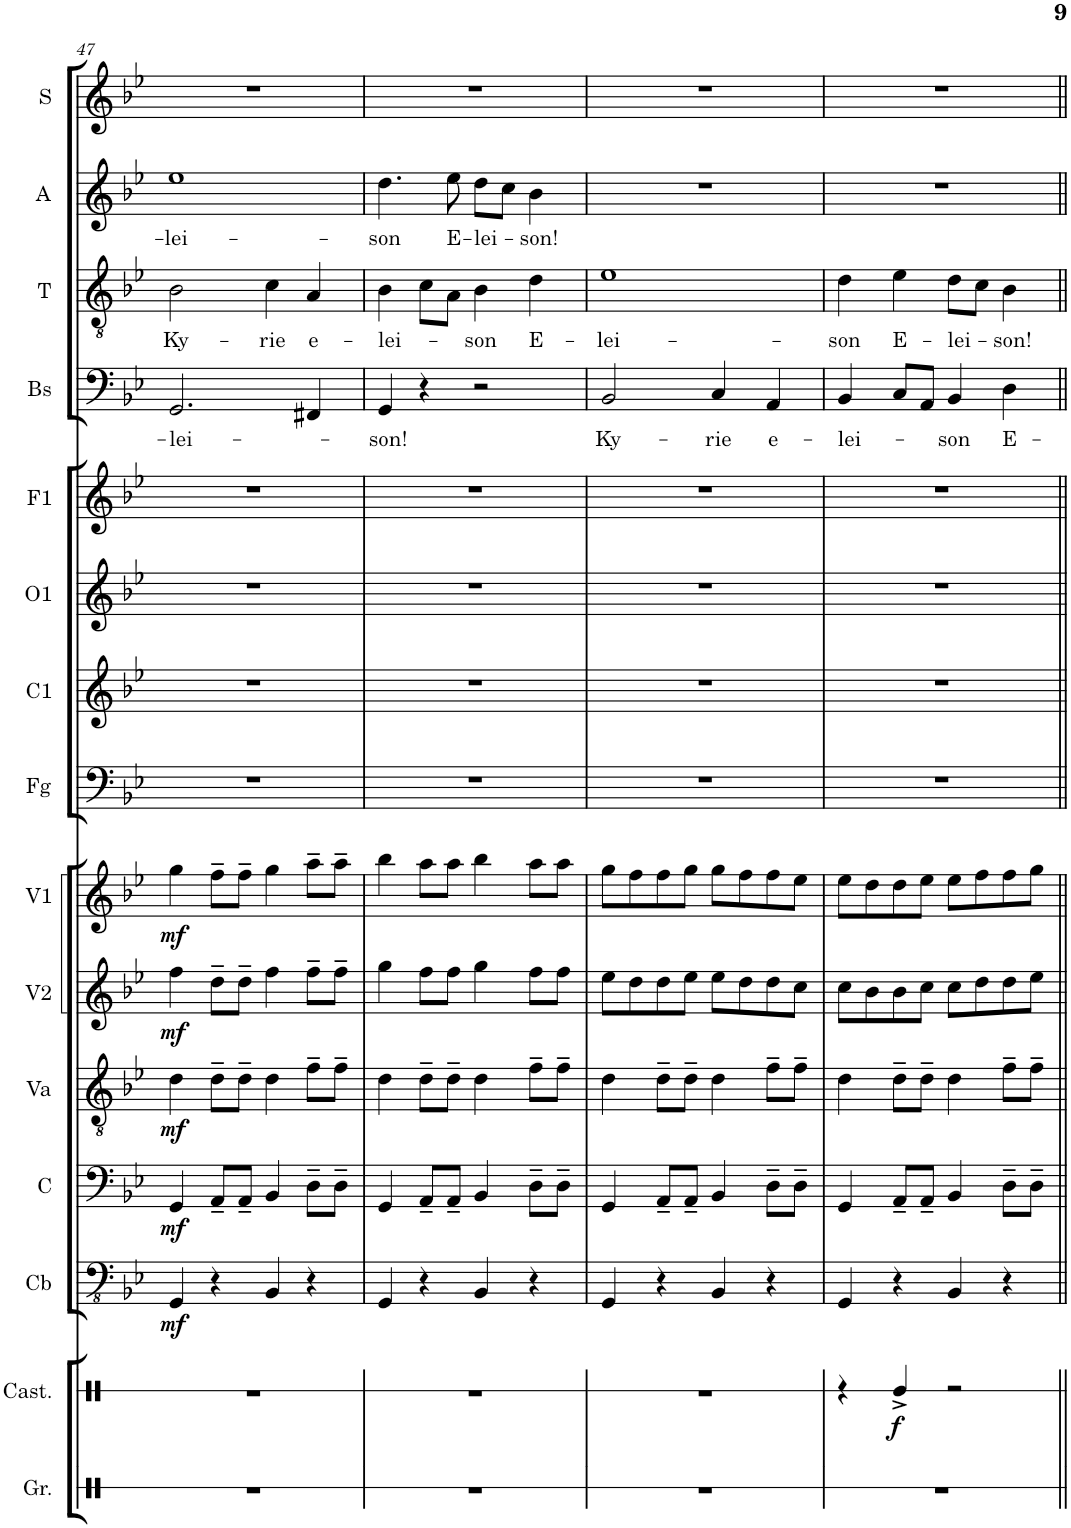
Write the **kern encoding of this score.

**kern	**kern	**dynam	**kern	**dynam	**kern	**dynam	**kern	**dynam	**kern	**dynam	**kern	**dynam	**kern	**kern	**kern	**kern	**kern	**text	**kern	**text	**kern	**text	**kern
*part15	*part14	*part14	*part13	*part13	*part12	*part12	*part11	*part11	*part10	*part10	*part9	*part9	*part8	*part7	*part6	*part5	*part4	*part4	*part3	*part3	*part2	*part2	*part1
*staff15	*staff14	*staff14	*staff13	*staff13	*staff12	*staff12	*staff11	*staff11	*staff10	*staff10	*staff9	*staff9	*staff8	*staff7	*staff6	*staff5	*staff4	*staff4	*staff3	*staff3	*staff2	*staff2	*staff1
*I"Grancassa	*I"Castagnette	*	*I"Cb	*	*I"C	*	*I"Va	*	*I"V2	*	*I"V1	*	*I"Fg	*I"C1	*I"O1	*I"F1	*I"Bs	*	*I"T	*	*I"A	*	*I"S
*I'Gr.	*I'Cast.	*	*I'Cb	*	*I'C	*	*I'Va	*	*I'V2	*	*I'V1	*	*I'Fg	*I'C1	*I'O1	*I'F1	*I'Bs	*	*I'T	*	*I'A	*	*I'S
!!LO:PB:g=z
*clefX	*clefX	*	*clefFv4	*	*clefF4	*	*clefGv2	*	*clefG2	*	*clefG2	*	*clefF4	*clefG2	*clefG2	*clefG2	*clefF4	*	*clefGv2	*	*clefG2	*	*clefG2
*	*	*	*	*	*	*	*	*	*	*	*	*	*	*Trd1c2	*	*	*	*	*	*	*	*	*
*k[]	*k[]	*	*k[b-e-]	*	*k[b-e-]	*	*k[b-e-]	*	*k[b-e-]	*	*k[b-e-]	*	*k[b-e-]	*k[b-e-]	*k[b-e-]	*k[b-e-]	*k[b-e-]	*	*k[b-e-]	*	*k[b-e-]	*	*k[b-e-]
*M4/4	*M4/4	*	*M4/4	*	*M4/4	*	*M4/4	*	*M4/4	*	*M4/4	*	*M4/4	*M4/4	*M4/4	*M4/4	*M4/4	*	*M4/4	*	*M4/4	*	*M4/4
=47	=47	=47	=47	=47	=47	=47	=47	=47	=47	=47	=47	=47	=47	=47	=47	=47	=47	=47	=47	=47	=47	=47	=47
!	!	!	!	!LO:DY:b	!	!LO:DY:b	!	!LO:DY:b	!	!LO:DY:b	!	!LO:DY:b	!	!	!	!	!	!LO:LY:b	!	!LO:LY:b	!	!LO:LY:b	!
1r	1r	.	4GGG/	mf	4GG/	mf	4d\	mf	4ff\	mf	4gg\	mf	1r	1r	1r	1r	2.GG/	-lei-	2B-\	Ky-	1ee-	-lei-	1r
.	.	.	4r	.	8AA~/L	.	8d~\L	.	8dd~\L	.	8ff~\L	.	.	.	.	.	.	.	.	.	.	.	.
.	.	.	.	.	8AA~/J	.	8d~\J	.	8dd~\J	.	8ff~\J	.	.	.	.	.	.	.	.	.	.	.	.
!	!	!	!	!	!	!	!	!	!	!	!	!	!	!	!	!	!	!	!	!LO:LY:b	!	!	!
.	.	.	4BBB-/	.	4BB-/	.	4d\	.	4ff\	.	4gg\	.	.	.	.	.	.	.	4c\	-rie	.	.	.
!	!	!	!	!	!	!	!	!	!	!	!	!	!	!	!	!	!	!	!	!LO:LY:b	!	!	!
.	.	.	4r	.	8D~\L	.	8f~\L	.	8ff~\L	.	8aa~\L	.	.	.	.	.	4FF#X/	.	4A/	e-	.	.	.
.	.	.	.	.	8D~\J	.	8f~\J	.	8ff~\J	.	8aa~\J	.	.	.	.	.	.	.	.	.	.	.	.
=48	=48	=48	=48	=48	=48	=48	=48	=48	=48	=48	=48	=48	=48	=48	=48	=48	=48	=48	=48	=48	=48	=48	=48
!	!	!	!	!	!	!	!	!	!	!	!	!	!	!	!	!	!	!LO:LY:b	!	!LO:LY:b	!	!LO:LY:b	!
1r	1r	.	4GGG/	.	4GG/	.	4d\	.	4gg\	.	4bb-\	.	1r	1r	1r	1r	4GG/	-son!	4B-\	-lei-	4.dd\	-son	1r
.	.	.	4r	.	8AA~/L	.	8d~\L	.	8ff\L	.	8aa\L	.	.	.	.	.	4r	.	8c\L	.	.	.	.
!	!	!	!	!	!	!	!	!	!	!	!	!	!	!	!	!	!	!	!	!	!	!LO:LY:b	!
.	.	.	.	.	8AA~/J	.	8d~\J	.	8ff\J	.	8aa\J	.	.	.	.	.	.	.	8A\J	.	8ee-\	E-	.
!	!	!	!	!	!	!	!	!	!	!	!	!	!	!	!	!	!	!	!	!LO:LY:b	!	!LO:LY:b	!
.	.	.	4BBB-/	.	4BB-/	.	4d\	.	4gg\	.	4bb-\	.	.	.	.	.	2r	.	4B-\	son	8dd\L	-lei-	.
.	.	.	.	.	.	.	.	.	.	.	.	.	.	.	.	.	.	.	.	.	8cc\J	.	.
!	!	!	!	!	!	!	!	!	!	!	!	!	!	!	!	!	!	!	!	!LO:LY:b	!	!LO:LY:b	!
.	.	.	4r	.	8D~\L	.	8f~\L	.	8ff\L	.	8aa\L	.	.	.	.	.	.	.	4d\	-E-	4b-\	-son!	.
.	.	.	.	.	8D~\J	.	8f~\J	.	8ff\J	.	8aa\J	.	.	.	.	.	.	.	.	.	.	.	.
=49	=49	=49	=49	=49	=49	=49	=49	=49	=49	=49	=49	=49	=49	=49	=49	=49	=49	=49	=49	=49	=49	=49	=49
!	!	!	!	!	!	!	!	!	!	!	!	!	!	!	!	!	!	!LO:LY:b	!	!LO:LY:b	!	!	!
1r	1r	.	4GGG/	.	4GG/	.	4d\	.	8ee-\L	.	8gg\L	.	1r	1r	1r	1r	2BB-/	Ky-	1e-	-lei-	1r	.	1r
.	.	.	.	.	.	.	.	.	8dd\	.	8ff\	.	.	.	.	.	.	.	.	.	.	.	.
.	.	.	4r	.	8AA~/L	.	8d~\L	.	8dd\	.	8ff\	.	.	.	.	.	.	.	.	.	.	.	.
.	.	.	.	.	8AA~/J	.	8d~\J	.	8ee-\J	.	8gg\J	.	.	.	.	.	.	.	.	.	.	.	.
!	!	!	!	!	!	!	!	!	!	!	!	!	!	!	!	!	!	!LO:LY:b	!	!	!	!	!
.	.	.	4BBB-/	.	4BB-/	.	4d\	.	8ee-\L	.	8gg\L	.	.	.	.	.	4C/	-rie	.	.	.	.	.
.	.	.	.	.	.	.	.	.	8dd\	.	8ff\	.	.	.	.	.	.	.	.	.	.	.	.
!	!	!	!	!	!	!	!	!	!	!	!	!	!	!	!	!	!	!LO:LY:b	!	!	!	!	!
.	.	.	4r	.	8D~\L	.	8f~\L	.	8dd\	.	8ff\	.	.	.	.	.	4AA/	e-	.	.	.	.	.
.	.	.	.	.	8D~\J	.	8f~\J	.	8cc\J	.	8ee-\J	.	.	.	.	.	.	.	.	.	.	.	.
=50	=50	=50	=50	=50	=50	=50	=50	=50	=50	=50	=50	=50	=50	=50	=50	=50	=50	=50	=50	=50	=50	=50	=50
!	!	!	!	!	!	!	!	!	!	!	!	!	!	!	!	!	!	!LO:LY:b	!	!LO:LY:b	!	!	!
1r	4r	.	4GGG/	.	4GG/	.	4d\	.	8cc\L	.	8ee-\L	.	1r	1r	1r	1r	4BB-/	-lei-	4d\	-son	1r	.	1r
.	.	.	.	.	.	.	.	.	8b-\	.	8dd\	.	.	.	.	.	.	.	.	.	.	.	.
!	!	!LO:DY:b	!	!	!	!	!	!	!	!	!	!	!	!	!	!	!	!	!	!LO:LY:b	!	!	!
.	4Re^/	f	4r	.	8AA~/L	.	8d~\L	.	8b-\	.	8dd\	.	.	.	.	.	8C/L	.	4e-\	E-	.	.	.
.	.	.	.	.	8AA~/J	.	8d~\J	.	8cc\J	.	8ee-\J	.	.	.	.	.	8AA/J	.	.	.	.	.	.
!	!	!	!	!	!	!	!	!	!	!	!	!	!	!	!	!	!	!LO:LY:b	!	!LO:LY:b	!	!	!
.	2r	.	4BBB-/	.	4BB-/	.	4d\	.	8cc\L	.	8ee-\L	.	.	.	.	.	4BB-/	son	8d\L	-lei-	.	.	.
.	.	.	.	.	.	.	.	.	8dd\	.	8ff\	.	.	.	.	.	.	.	8c\J	.	.	.	.
!	!	!	!	!	!	!	!	!	!	!	!	!	!	!	!	!	!	!LO:LY:b	!	!LO:LY:b	!	!	!
.	.	.	4r	.	8D~\L	.	8f~\L	.	8dd\	.	8ff\	.	.	.	.	.	4D\	-E-	4B-\	-son!	.	.	.
.	.	.	.	.	8D~\J	.	8f~\J	.	8ee-\J	.	8gg\J	.	.	.	.	.	.	.	.	.	.	.	.
=||	=||	=||	=||	=||	=||	=||	=||	=||	=||	=||	=||	=||	=||	=||	=||	=||	=||	=||	=||	=||	=||	=||	=||
*-	*-	*-	*-	*-	*-	*-	*-	*-	*-	*-	*-	*-	*-	*-	*-	*-	*-	*-	*-	*-	*-	*-	*-
